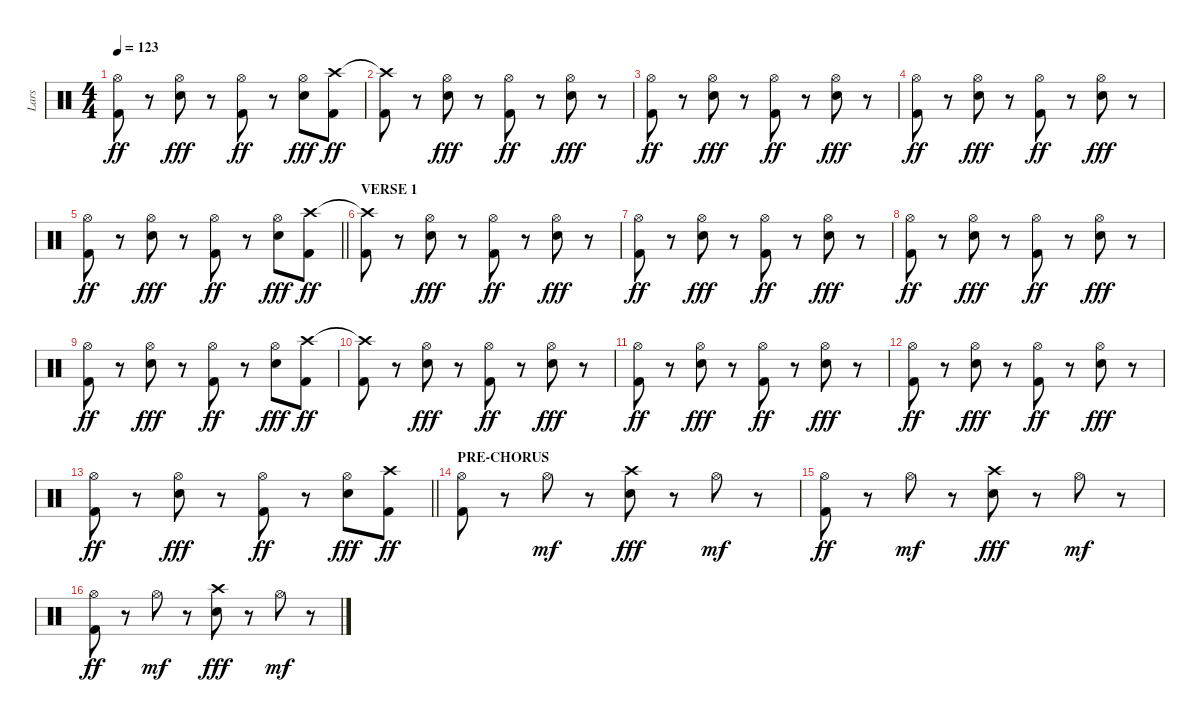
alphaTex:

\track ("Lars" "Lars") {instrument percussion}
\staff {score}
\articulation defaults
\ts (4 4)
\tempo 123
\clef neutral
\ks c
("Hi-Hat (open)" "Kick (hit) 2").8{dy ff} r.8 ("Hi-Hat (open)" "Electric Snare (hit)").8{dy fff} r.8 ("Hi-Hat (open)" "Kick (hit) 2").8{dy ff} r.8 ("Hi-Hat (open)" "Electric Snare (hit)").8{dy fff} ("Crash high (hit)" "Kick (hit) 2").8{dy ff} |
("Crash high (hit)"{t} "Kick (hit) 2").8 r.8 ("Hi-Hat (open)" "Electric Snare (hit)").8{dy fff} r.8 ("Hi-Hat (open)" "Kick (hit) 2").8{dy ff} r.8 ("Hi-Hat (open)" "Electric Snare (hit)").8{dy fff} r.8 |
("Hi-Hat (open)" "Kick (hit) 2").8{dy ff} r.8 ("Hi-Hat (open)" "Electric Snare (hit)").8{dy fff} r.8 ("Hi-Hat (open)" "Kick (hit) 2").8{dy ff} r.8 ("Hi-Hat (open)" "Electric Snare (hit)").8{dy fff} r.8 |
("Hi-Hat (open)" "Kick (hit) 2").8{dy ff} r.8 ("Hi-Hat (open)" "Electric Snare (hit)").8{dy fff} r.8 ("Hi-Hat (open)" "Kick (hit) 2").8{dy ff} r.8 ("Hi-Hat (open)" "Electric Snare (hit)").8{dy fff} r.8 |
\barLineRight lightlight
("Hi-Hat (open)" "Kick (hit) 2").8{dy ff} r.8 ("Hi-Hat (open)" "Electric Snare (hit)").8{dy fff} r.8 ("Hi-Hat (open)" "Kick (hit) 2").8{dy ff} r.8 ("Hi-Hat (open)" "Electric Snare (hit)").8{dy fff} ("Crash high (hit)" "Kick (hit) 2").8{dy ff} |
\section ("" "VERSE 1")
("Crash high (hit)"{t} "Kick (hit) 2").8 r.8 ("Hi-Hat (open)" "Electric Snare (hit)").8{dy fff} r.8 ("Hi-Hat (open)" "Kick (hit) 2").8{dy ff} r.8 ("Hi-Hat (open)" "Electric Snare (hit)").8{dy fff} r.8 |
("Hi-Hat (open)" "Kick (hit) 2").8{dy ff} r.8 ("Hi-Hat (open)" "Electric Snare (hit)").8{dy fff} r.8 ("Hi-Hat (open)" "Kick (hit) 2").8{dy ff} r.8 ("Hi-Hat (open)" "Electric Snare (hit)").8{dy fff} r.8 |
("Hi-Hat (open)" "Kick (hit) 2").8{dy ff} r.8 ("Hi-Hat (open)" "Electric Snare (hit)").8{dy fff} r.8 ("Hi-Hat (open)" "Kick (hit) 2").8{dy ff} r.8 ("Hi-Hat (open)" "Electric Snare (hit)").8{dy fff} r.8 |
("Hi-Hat (open)" "Kick (hit) 2").8{dy ff} r.8 ("Hi-Hat (open)" "Electric Snare (hit)").8{dy fff} r.8 ("Hi-Hat (open)" "Kick (hit) 2").8{dy ff} r.8 ("Hi-Hat (open)" "Electric Snare (hit)").8{dy fff} ("Crash high (hit)" "Kick (hit) 2").8{dy ff} |
("Crash high (hit)"{t} "Kick (hit) 2").8 r.8 ("Hi-Hat (open)" "Electric Snare (hit)").8{dy fff} r.8 ("Hi-Hat (open)" "Kick (hit) 2").8{dy ff} r.8 ("Hi-Hat (open)" "Electric Snare (hit)").8{dy fff} r.8 |
("Hi-Hat (open)" "Kick (hit) 2").8{dy ff} r.8 ("Hi-Hat (open)" "Electric Snare (hit)").8{dy fff} r.8 ("Hi-Hat (open)" "Kick (hit) 2").8{dy ff} r.8 ("Hi-Hat (open)" "Electric Snare (hit)").8{dy fff} r.8 |
("Hi-Hat (open)" "Kick (hit) 2").8{dy ff} r.8 ("Hi-Hat (open)" "Electric Snare (hit)").8{dy fff} r.8 ("Hi-Hat (open)" "Kick (hit) 2").8{dy ff} r.8 ("Hi-Hat (open)" "Electric Snare (hit)").8{dy fff} r.8 |
\barLineRight lightlight
("Hi-Hat (open)" "Kick (hit) 2").8{dy ff} r.8 ("Hi-Hat (open)" "Electric Snare (hit)").8{dy fff} r.8 ("Hi-Hat (open)" "Kick (hit) 2").8{dy ff} r.8 ("Hi-Hat (open)" "Electric Snare (hit)").8{dy fff} ("Crash high (hit)" "Kick (hit) 2").8{dy ff} |
\section ("" "PRE-CHORUS")
("Hi-Hat (open)" "Kick (hit) 2").8 r.8 "Hi-Hat (open)".8{dy mf} r.8 ("Crash high (hit)" "Electric Snare (hit)").8{dy fff} r.8 "Hi-Hat (open)".8{dy mf} r.8 |
("Hi-Hat (open)" "Kick (hit) 2").8{dy ff} r.8 "Hi-Hat (open)".8{dy mf} r.8 ("Crash high (hit)" "Electric Snare (hit)").8{dy fff} r.8 "Hi-Hat (open)".8{dy mf} r.8 |
("Hi-Hat (open)" "Kick (hit) 2").8{dy ff} r.8 "Hi-Hat (open)".8{dy mf} r.8 ("Crash high (hit)" "Electric Snare (hit)").8{dy fff} r.8 "Hi-Hat (open)".8{dy mf} r.8
